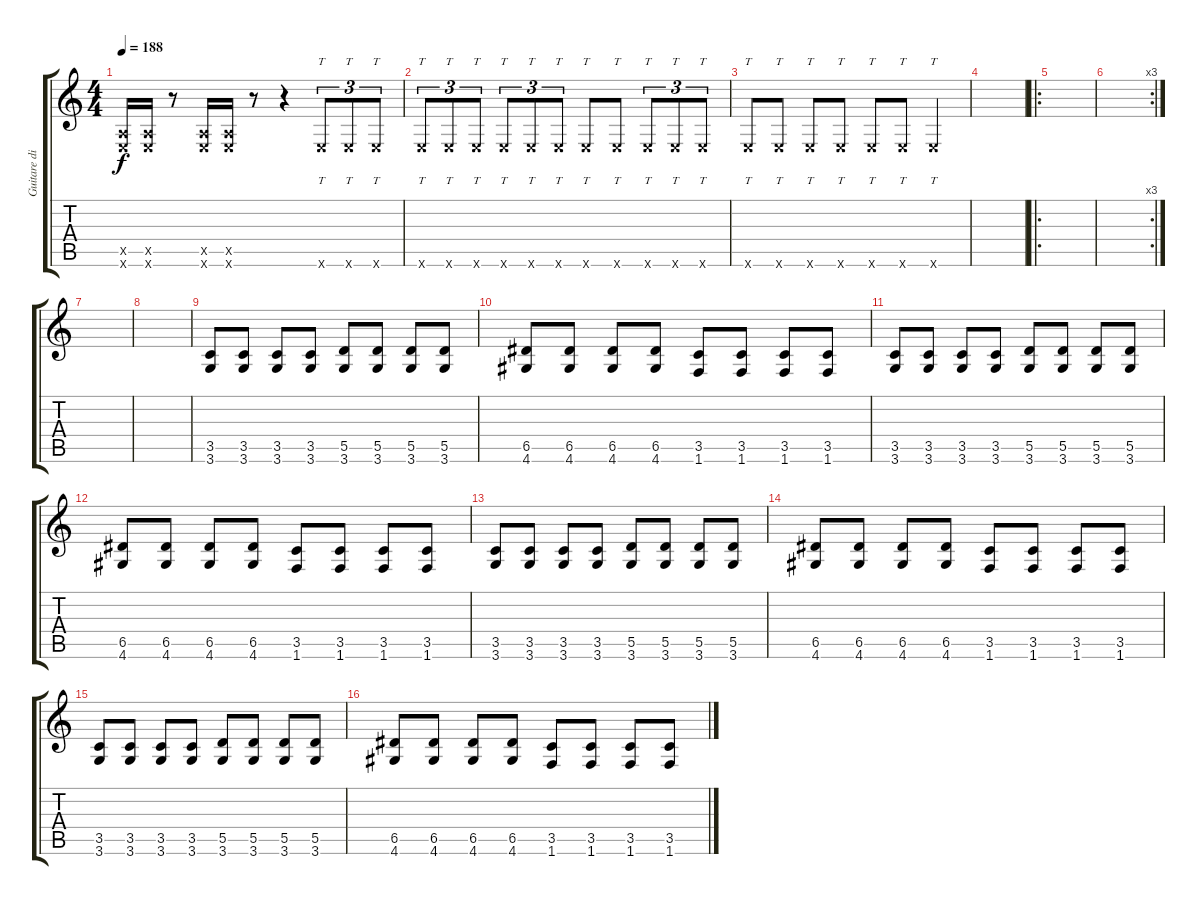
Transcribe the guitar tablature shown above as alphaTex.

\track ("Guitare disto" "Guitare di") {instrument distortionguitar}
\staff {score tabs}
\tuning (E4 B3 G3 D3 A2 E2) {hide}
\ts (4 4)
\tempo 188
\clef g2
\ks c
(0.5{x} 0.6{x}).16{dy f} (0.5{x} 0.6{x}).16 r.8 (0.5{x} 0.6{x}).16 (0.5{x} 0.6{x}).16 r.8 r.4 0.6{x}.8{tt tu (3 2)} 0.6{x}.8{tt tu (3 2)} 0.6{x}.8{tt tu (3 2)} |
0.6{x}.8{tt tu (3 2)} 0.6{x}.8{tt tu (3 2)} 0.6{x}.8{tt tu (3 2)} 0.6{x}.8{tt tu (3 2)} 0.6{x}.8{tt tu (3 2)} 0.6{x}.8{tt tu (3 2)} 0.6{x}.8{tt} 0.6{x}.8{tt} 0.6{x}.8{tt tu (3 2)} 0.6{x}.8{tt tu (3 2)} 0.6{x}.8{tt tu (3 2)} |
0.6{x}.8{tt} 0.6{x}.8{tt} 0.6{x}.8{tt} 0.6{x}.8{tt} 0.6{x}.8{tt} 0.6{x}.8{tt} 0.6{x}.4{tt} |
|
\ro
|
\rc 3
|
|
|
(3.5 3.6).8 (3.5 3.6).8 (3.5 3.6).8 (3.5 3.6).8 (5.5 3.6).8 (5.5 3.6).8 (5.5 3.6).8 (5.5 3.6).8 |
(6.5 4.6).8 (6.5 4.6).8 (6.5 4.6).8 (6.5 4.6).8 (3.5 1.6).8 (3.5 1.6).8 (3.5 1.6).8 (3.5 1.6).8 |
(3.5 3.6).8 (3.5 3.6).8 (3.5 3.6).8 (3.5 3.6).8 (5.5 3.6).8 (5.5 3.6).8 (5.5 3.6).8 (5.5 3.6).8 |
(6.5 4.6).8 (6.5 4.6).8 (6.5 4.6).8 (6.5 4.6).8 (3.5 1.6).8 (3.5 1.6).8 (3.5 1.6).8 (3.5 1.6).8 |
(3.5 3.6).8 (3.5 3.6).8 (3.5 3.6).8 (3.5 3.6).8 (5.5 3.6).8 (5.5 3.6).8 (5.5 3.6).8 (5.5 3.6).8 |
(6.5 4.6).8 (6.5 4.6).8 (6.5 4.6).8 (6.5 4.6).8 (3.5 1.6).8 (3.5 1.6).8 (3.5 1.6).8 (3.5 1.6).8 |
(3.5 3.6).8 (3.5 3.6).8 (3.5 3.6).8 (3.5 3.6).8 (5.5 3.6).8 (5.5 3.6).8 (5.5 3.6).8 (5.5 3.6).8 |
(6.5 4.6).8 (6.5 4.6).8 (6.5 4.6).8 (6.5 4.6).8 (3.5 1.6).8 (3.5 1.6).8 (3.5 1.6).8 (3.5 1.6).8
